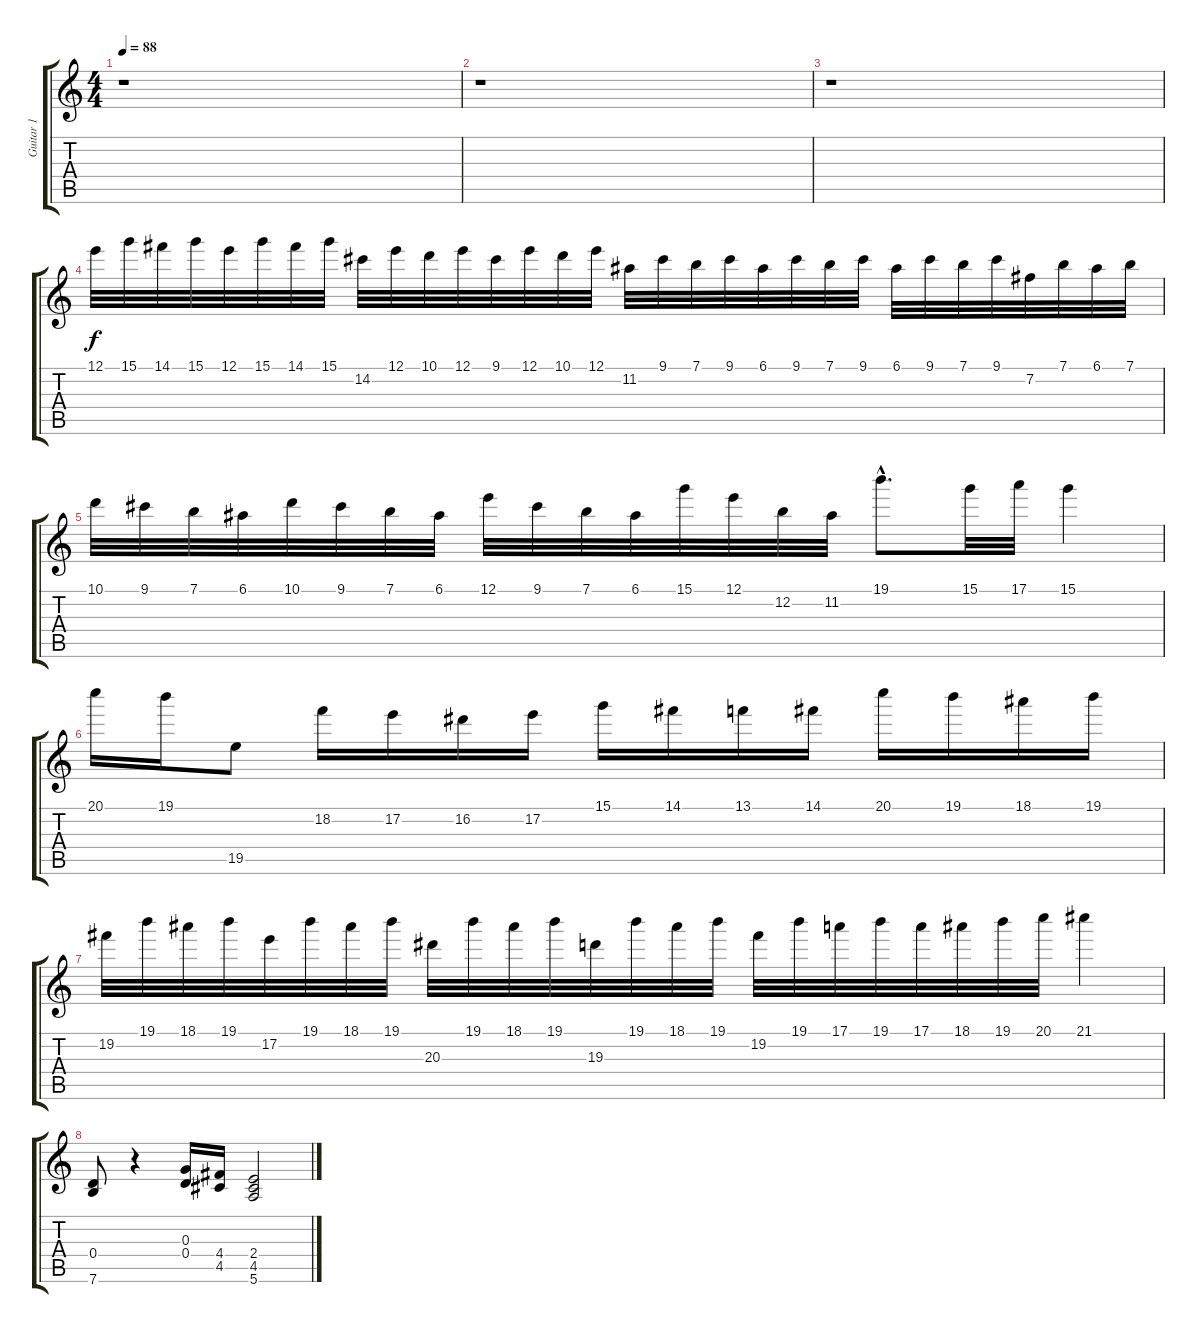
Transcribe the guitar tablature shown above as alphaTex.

\track ("Guitar 1" "Guitar 1") {instrument distortionguitar}
\staff {score tabs}
\tuning (E4 B3 G3 D3 A2 E2) {hide}
\ts (4 4)
\tempo 88
\clef g2
\ks c
r.1{dy f} |
r.1 |
r.1 |
12.1.32 15.1.32 14.1.32 15.1.32 12.1.32 15.1.32 14.1.32 15.1.32 14.2.32 12.1.32 10.1.32 12.1.32 9.1.32 12.1.32 10.1.32 12.1.32 11.2.32 9.1.32 7.1.32 9.1.32 6.1.32 9.1.32 7.1.32 9.1.32 6.1.32 9.1.32 7.1.32 9.1.32 7.2.32 7.1.32 6.1.32 7.1.32 |
10.1.32 9.1.32 7.1.32 6.1.32 10.1.32 9.1.32 7.1.32 6.1.32 12.1.32 9.1.32 7.1.32 6.1.32 15.1.32 12.1.32 12.2.32 11.2.32 19.1{hac}.8{d} 15.1.32 17.1.32 15.1.4 |
20.1.16 19.1.16 19.5.8 18.2.16 17.2.16 16.2.16 17.2.16 15.1.16 14.1.16 13.1.16 14.1.16 20.1.16 19.1.16 18.1.16 19.1.16 |
19.2.32 19.1.32 18.1.32 19.1.32 17.2.32 19.1.32 18.1.32 19.1.32 20.3.32 19.1.32 18.1.32 19.1.32 19.3.32 19.1.32 18.1.32 19.1.32 19.2.32 19.1.32 17.1.32 19.1.32 17.1.32 18.1.32 19.1.32 20.1.32 21.1.4 |
(0.4 7.6).8 r.4 (0.3 0.4).16 (4.4 4.5).16 (2.4 4.5 5.6).2
